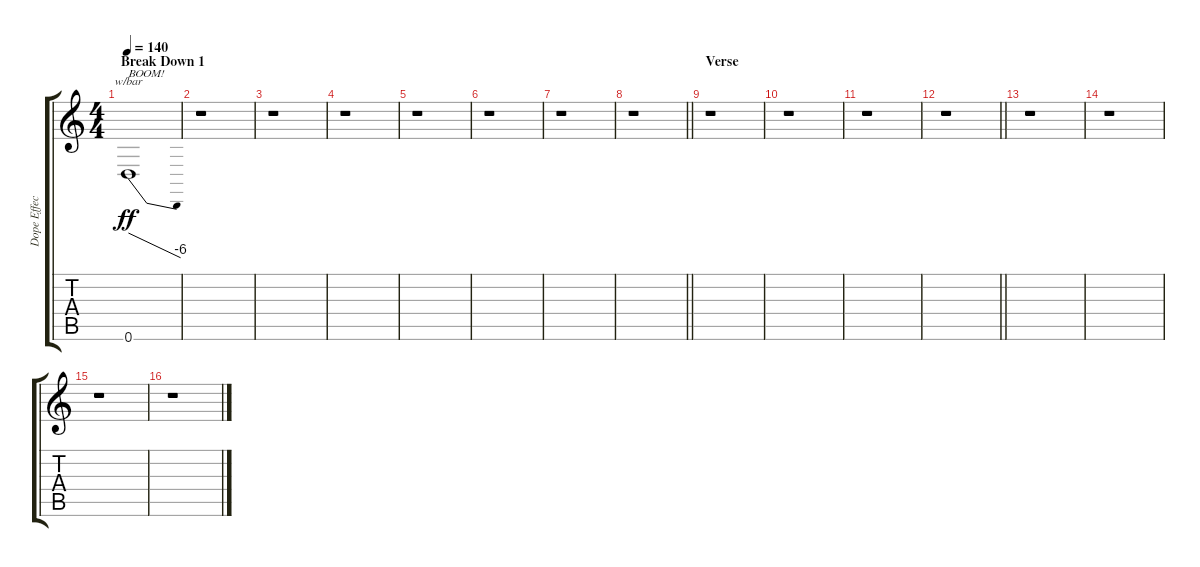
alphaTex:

\track ("Dope Effects" "Dope Effec") {instrument acousticguitarsteel}
\staff {score tabs}
\tuning (E4 B3 G3 D3 A2 D2) {hide}
\ts (4 4)
\section ("" "Break Down 1")
\tempo 140
\clef g2
\ks c
0.6.1{tbe (dive default 0 0 60 -24) txt "BOOM!" dy ff instrument ocarina} |
r.1 |
r.1 |
r.1 |
r.1 |
r.1 |
r.1 |
\barLineRight lightlight
r.1 |
\section ("" "Verse")
r.1 |
r.1 |
r.1 |
\barLineRight lightlight
r.1 |
r.1 |
r.1 |
r.1 |
r.1
